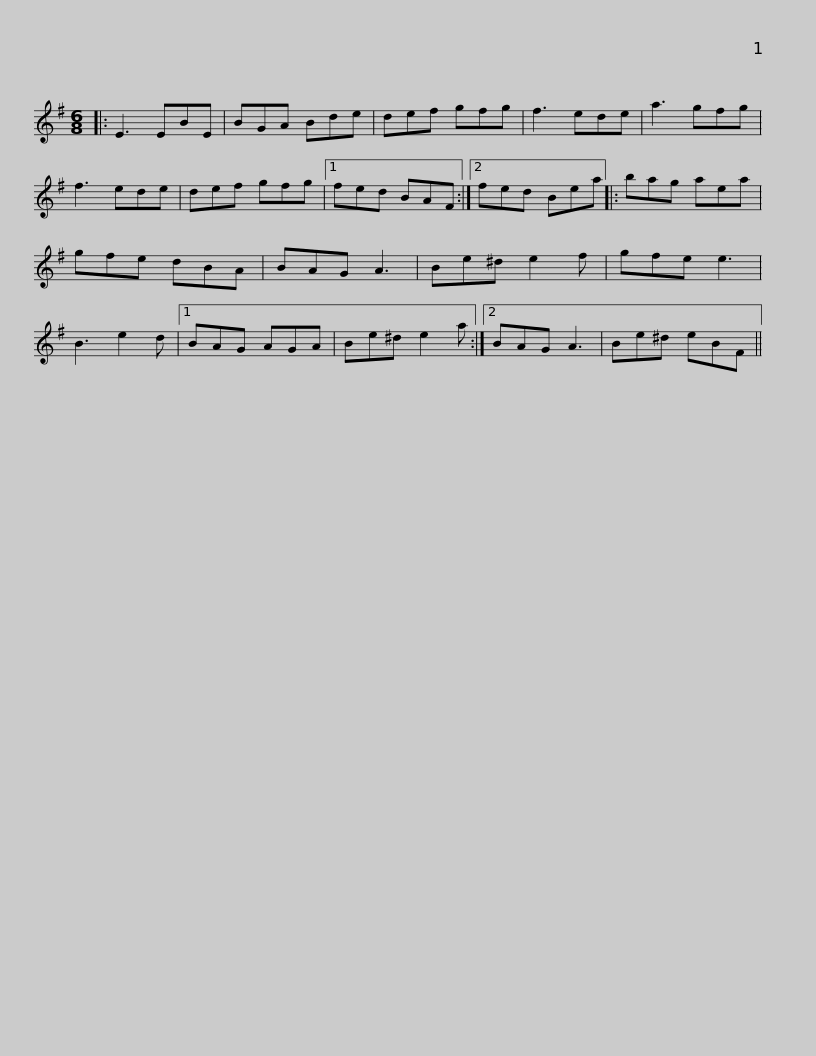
X:1
L:1/8
M:6/8
I:linebreak $
K:Emin
V:1 treble
V:1
|: E3 EBE | BGA Bde | def gfg | f3 ede | a3 gfg | %5
 f3 ede | def gfg |1 fed BAF :|2$ fed Bea |: bag aea | %10
 gfe dBA | BAG A3 | Be^d e2 f | gfe e3 | B3 e2 d |1 %15
 BAG AGA |$ Be^d e2 a :|2 BAG A3 | Be^d eBF || %19
